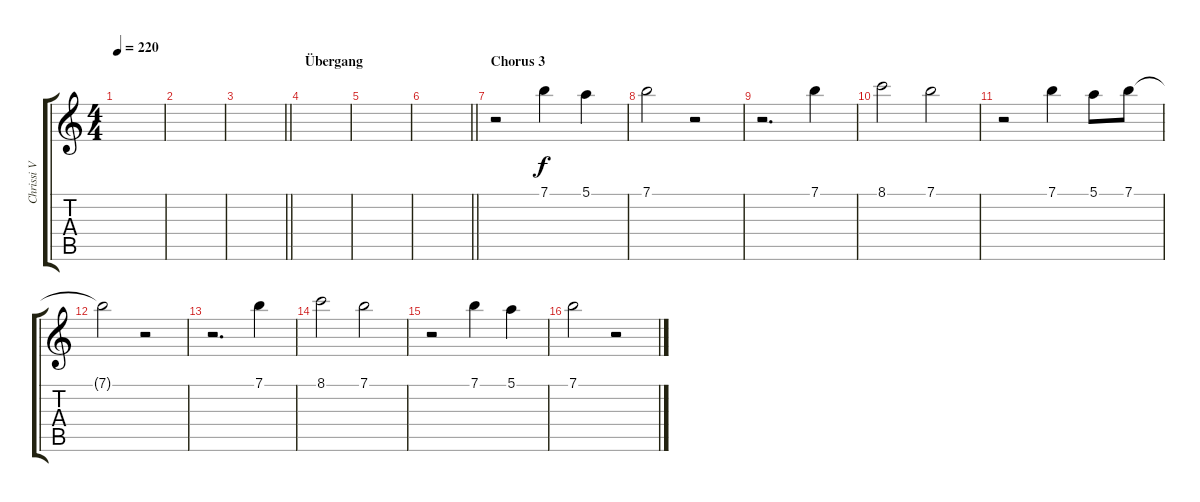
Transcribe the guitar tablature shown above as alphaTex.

\track ("Chrissi V" "Chrissi V") {instrument overdrivenguitar}
\staff {score tabs}
\tuning (E4 B3 G3 D3 A2 E2) {hide}
\ts (4 4)
\tempo 220
\clef g2
\ks c
|
|
\barLineRight lightlight
|
\section ("" "Übergang")
|
|
\barLineRight lightlight
|
\section ("" "Chorus 3")
r.2 7.1.4 5.1.4 |
7.1.2 r.2 |
r.2{d} 7.1.4 |
8.1.2 7.1.2 |
r.2 7.1.4 5.1.8 7.1.8 |
7.1{t}.2 r.2 |
r.2{d} 7.1.4 |
8.1.2 7.1.2 |
r.2 7.1.4 5.1.4 |
7.1.2 r.2
